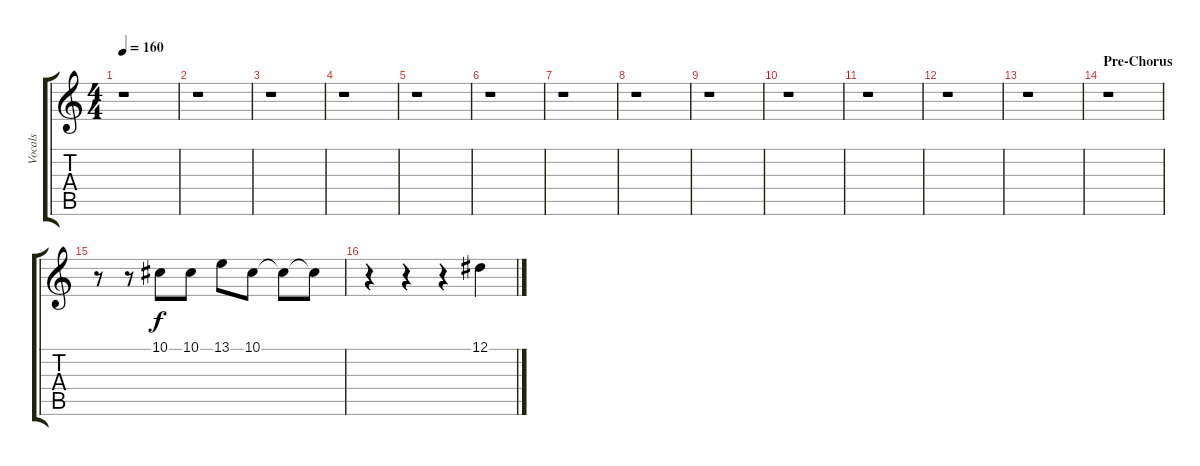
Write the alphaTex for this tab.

\track ("Vocals" "Vocals") {instrument lead6voice}
\staff {score tabs}
\tuning (Eb4 Bb3 Gb3 Db3 Ab2 Db2) {hide}
\ts (4 4)
\tempo 160
\clef g2
\ks c
r.1{dy f} |
r.1 |
r.1 |
r.1 |
r.1 |
r.1 |
r.1 |
r.1 |
r.1 |
r.1 |
r.1 |
r.1 |
r.1 |
\section ("" "Pre-Chorus")
r.1 |
r.8 r.8 10.1.8 10.1.8 13.1.8 10.1.8 10.1{t}.8 10.1{t}.8 |
r.4 r.4 r.4 12.1.4
